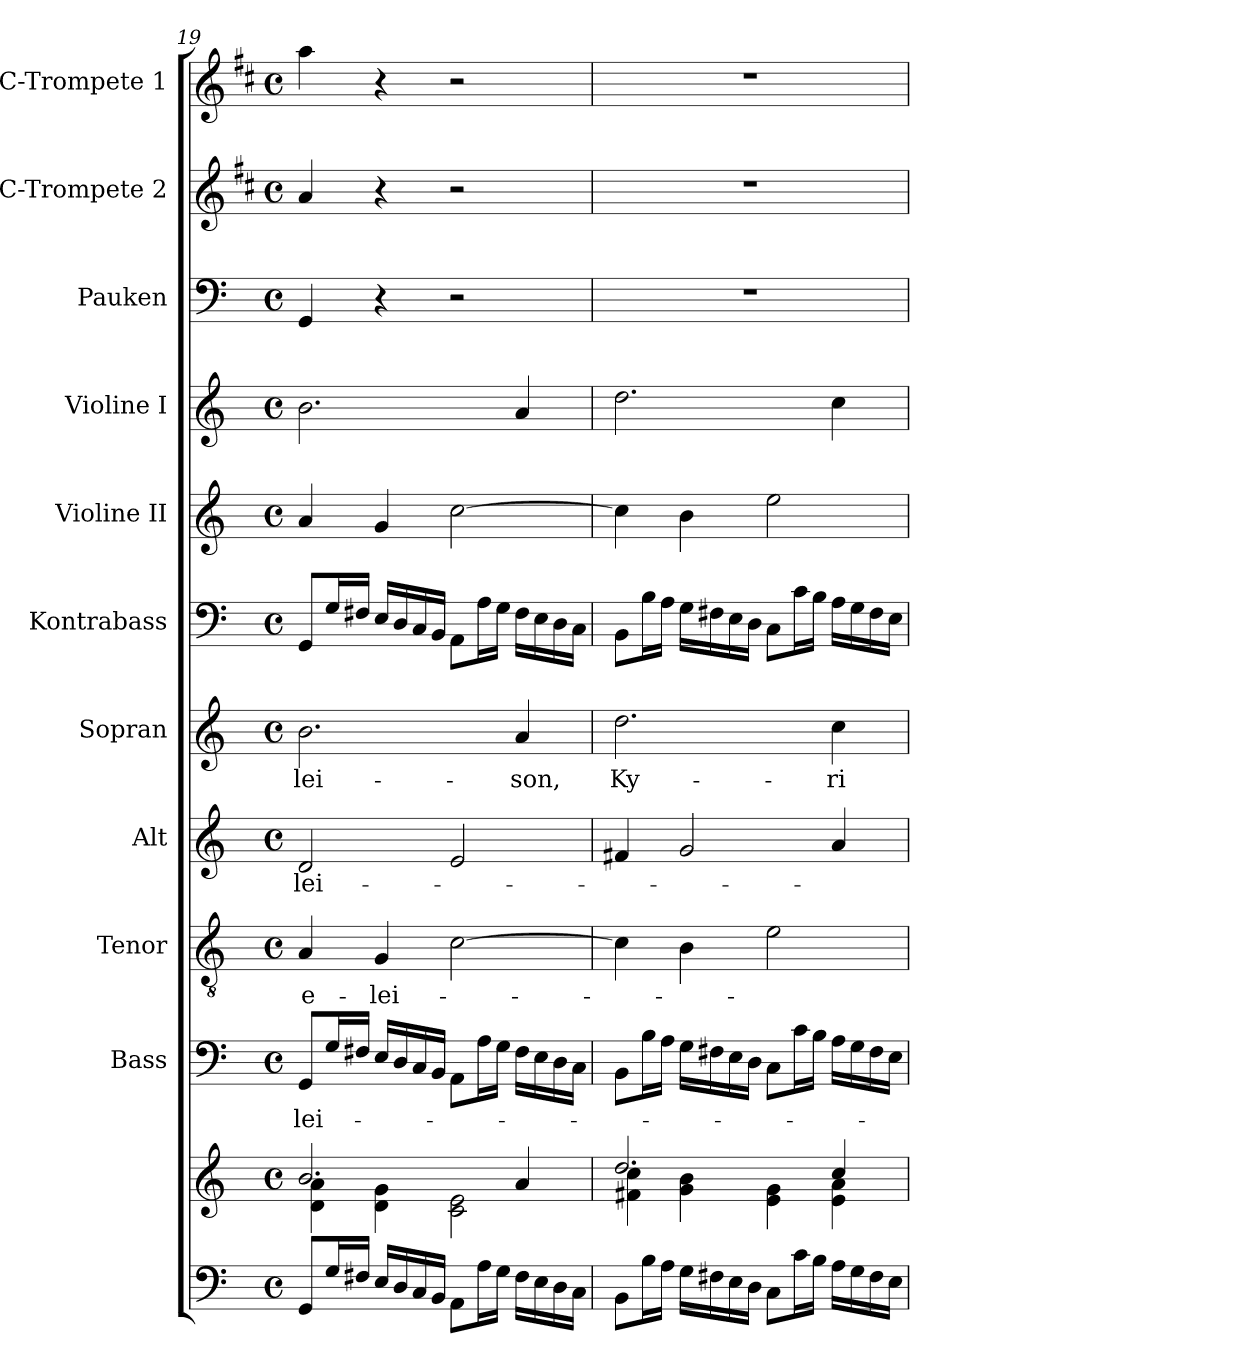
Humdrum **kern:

**kern	**kern	**kern	**text	**kern	**text	**kern	**text	**kern	**text	**kern	**kern	**kern	**kern	**kern	**kern
*part11	*part11	*part10	*part10	*part9	*part9	*part8	*part8	*part7	*part7	*part6	*part5	*part4	*part3	*part2	*part1
*staff12	*staff11	*staff10	*staff10	*staff9	*staff9	*staff8	*staff8	*staff7	*staff7	*staff6	*staff5	*staff4	*staff3	*staff2	*staff1
*	*	*I"Bass	*	*I"Tenor	*	*I"Alt	*	*I"Sopran	*	*I"Kontrabass	*I"Violine II	*I"Violine I	*I"Pauken	*I"C-Trompete 2	*I"C-Trompete 1
*	*	*I'B.	*	*I'T.	*	*I'A.	*	*I'S.	*	*I'Kb.	*I'Vl. II	*I'Vl. I	*I'Pk.	*I'C Trp. 2	*I'C Trp. 1
*clefF4	*clefG2	*clefF4	*	*clefGv2	*	*clefG2	*	*clefG2	*	*clefF4	*clefG2	*clefG2	*clefF4	*clefG2	*clefG2
*	*	*	*	*	*	*	*	*	*	*ITrd7c12	*	*	*	*ITrd1c2	*ITrd1c2
*k[]	*k[]	*k[]	*	*k[]	*	*k[]	*	*k[]	*	*k[]	*k[]	*k[]	*k[]	*k[]	*k[]
*C:	*C:	*C:	*	*C:	*	*C:	*	*C:	*	*C:	*C:	*C:	*C:	*C:	*C:
*M4/4	*M4/4	*M4/4	*	*M4/4	*	*M4/4	*	*M4/4	*	*M4/4	*M4/4	*M4/4	*M4/4	*M4/4	*M4/4
*met(c)	*met(c)	*met(c)	*	*met(c)	*	*met(c)	*	*met(c)	*	*met(c)	*met(c)	*met(c)	*met(c)	*met(c)	*met(c)
=19	=19	=19	=19	=19	=19	=19	=19	=19	=19	=19	=19	=19	=19	=19	=19
*	*^	*	*	*	*	*	*	*	*	*	*	*	*	*	*
!	!	!	!	!LO:LY:b	!	!LO:LY:b	!	!LO:LY:b	!	!LO:LY:b	!	!	!	!	!	!
8GG/L	2.b/	4d\ 4a\	8GG/L	-lei-	4A/	e-	2d/	-lei-	2.b\	-lei-	8GGG/L	4a/	2.b\	4GG/	4g/	4gg\
16G/L	.	.	16G/L	.	.	.	.	.	.	.	16GG/L	.	.	.	.	.
16F#X/JJ	.	.	16F#X/JJ	.	.	.	.	.	.	.	16FF#X/JJ	.	.	.	.	.
!	!	!	!	!	!	!LO:LY:b	!	!	!	!	!	!	!	!	!	!
16E/LL	.	4d\ 4g\	16E/LL	.	4G/	-lei-	.	.	.	.	16EE/LL	4g/	.	4r	4r	4r
16D/	.	.	16D/	.	.	.	.	.	.	.	16DD/	.	.	.	.	.
16C/	.	.	16C/	.	.	.	.	.	.	.	16CC/	.	.	.	.	.
16BB/JJ	.	.	16BB/JJ	.	.	.	.	.	.	.	16BBB/JJ	.	.	.	.	.
8AA\L	.	2c\ 2e\	8AA\L	.	[2c\	.	2e/	.	.	.	8AAA\L	[2cc\	.	2r	2r	2r
16A\L	.	.	16A\L	.	.	.	.	.	.	.	16AA\L	.	.	.	.	.
16G\JJ	.	.	16G\JJ	.	.	.	.	.	.	.	16GG\JJ	.	.	.	.	.
!	!	!	!	!	!	!	!	!	!	!LO:LY:b	!	!	!	!	!	!
16F#\LL	4a/	.	16F#\LL	.	.	.	.	.	4a/	-son,	16FF#\LL	.	4a/	.	.	.
16E\	.	.	16E\	.	.	.	.	.	.	.	16EE\	.	.	.	.	.
16D\	.	.	16D\	.	.	.	.	.	.	.	16DD\	.	.	.	.	.
16C\JJ	.	.	16C\JJ	.	.	.	.	.	.	.	16CC\JJ	.	.	.	.	.
=20	=20	=20	=20	=20	=20	=20	=20	=20	=20	=20	=20	=20	=20	=20	=20	=20
!	!	!	!	!	!	!	!	!	!	!LO:LY:b	!	!	!	!	!	!
8BB\L	2.dd/	4f#X\ 4cc\	8BB\L	.	4c\]	.	4f#X/	.	2.dd\	Ky-	8BBB\L	4cc\]	2.dd\	1r	1r	1r
16B\L	.	.	16B\L	.	.	.	.	.	.	.	16BB\L	.	.	.	.	.
16A\JJ	.	.	16A\JJ	.	.	.	.	.	.	.	16AA\JJ	.	.	.	.	.
16G\LL	.	4g\ 4b\	16G\LL	.	4B\	.	2g/	.	.	.	16GG\LL	4b\	.	.	.	.
16F#X\	.	.	16F#X\	.	.	.	.	.	.	.	16FF#X\	.	.	.	.	.
16E\	.	.	16E\	.	.	.	.	.	.	.	16EE\	.	.	.	.	.
16D\JJ	.	.	16D\JJ	.	.	.	.	.	.	.	16DD\JJ	.	.	.	.	.
8C\L	.	4e\ 4g\	8C\L	.	2e\	.	.	.	.	.	8CC\L	2ee\	.	.	.	.
16c\L	.	.	16c\L	.	.	.	.	.	.	.	16C\L	.	.	.	.	.
16B\JJ	.	.	16B\JJ	.	.	.	.	.	.	.	16BB\JJ	.	.	.	.	.
!	!	!	!	!	!	!	!	!	!	!LO:LY:b	!	!	!	!	!	!
16A\LL	4cc/	4e\ 4a\	16A\LL	.	.	.	4a/	.	4cc\	-ri-	16AA\LL	.	4cc\	.	.	.
16G\	.	.	16G\	.	.	.	.	.	.	.	16GG\	.	.	.	.	.
16F#\	.	.	16F#\	.	.	.	.	.	.	.	16FF#\	.	.	.	.	.
16E\JJ	.	.	16E\JJ	.	.	.	.	.	.	.	16EE\JJ	.	.	.	.	.
*	*v	*v	*	*	*	*	*	*	*	*	*	*	*	*	*	*
=	=	=	=	=	=	=	=	=	=	=	=	=	=	=	=
*-	*-	*-	*-	*-	*-	*-	*-	*-	*-	*-	*-	*-	*-	*-	*-
